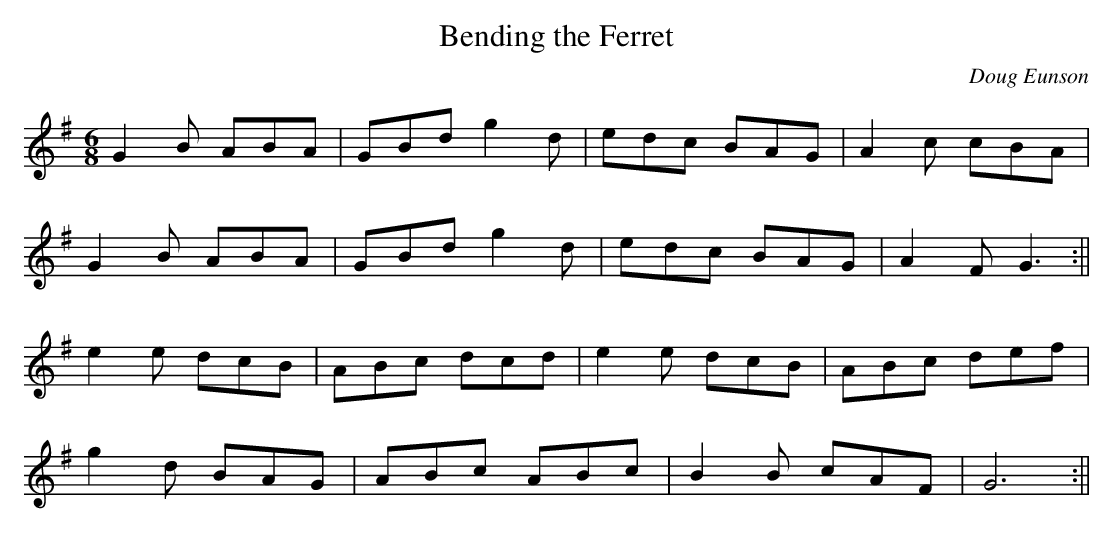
X:1
T:Bending the Ferret
C:Doug Eunson
K:G
M:6/8
L:1/8
G2 B ABA|GBd g2 d|edc BAG|A2 c cBA|
G2 B ABA|GBd g2 d|edc BAG|A2 F G3:||
e2 e dcB|ABc dcd|e2 e dcB|ABc def|
g2 d BAG|ABc ABc|B2 B cAF| G6:||
